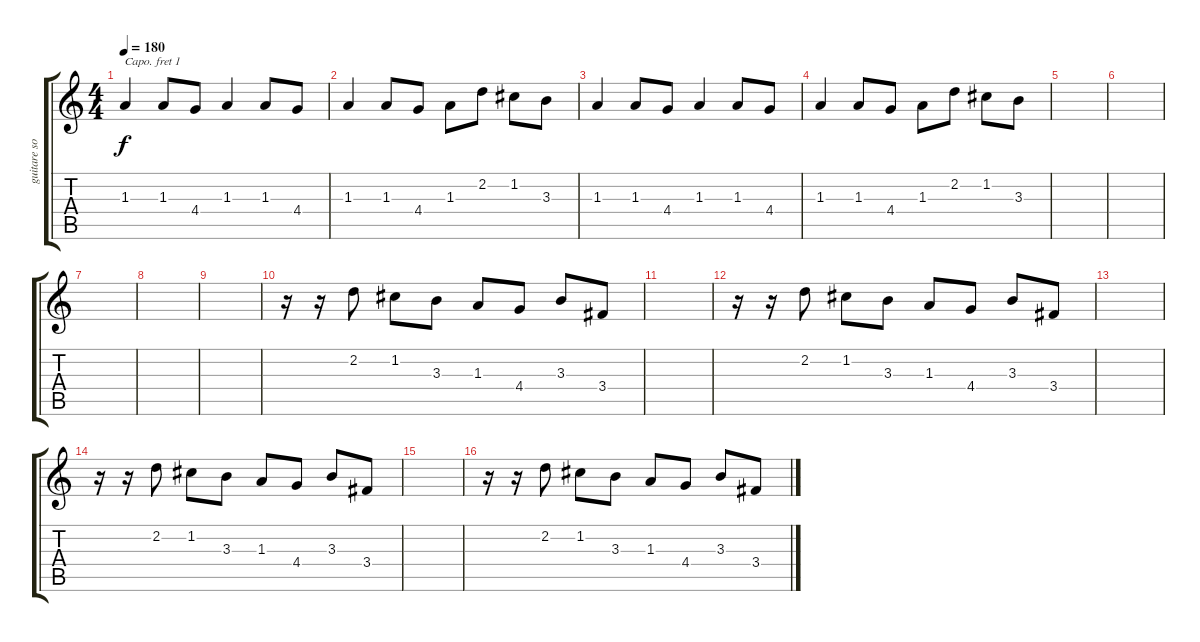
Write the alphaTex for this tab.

\track ("guitare solo " "guitare so") {instrument electricguitarmuted}
\staff {score tabs}
\capo 1
\tuning (E4 B3 G3 D3 A2 E2) {hide}
\ts (4 4)
\tempo 180
\clef g2
\ks c
1.3.4{dy f} 1.3.8 4.4.8 1.3.4 1.3.8 4.4.8 |
1.3.4 1.3.8 4.4.8 1.3.8 2.2.8 1.2.8 3.3.8 |
1.3.4 1.3.8 4.4.8 1.3.4 1.3.8 4.4.8 |
1.3.4 1.3.8 4.4.8 1.3.8 2.2.8 1.2.8 3.3.8 |
|
|
|
|
|
r.16 r.16 2.2.8 1.2.8 3.3.8 1.3.8 4.4.8 3.3.8 3.4.8 |
|
r.16 r.16 2.2.8 1.2.8 3.3.8 1.3.8 4.4.8 3.3.8 3.4.8 |
|
r.16 r.16 2.2.8 1.2.8 3.3.8 1.3.8 4.4.8 3.3.8 3.4.8 |
|
r.16 r.16 2.2.8 1.2.8 3.3.8 1.3.8 4.4.8 3.3.8 3.4.8
